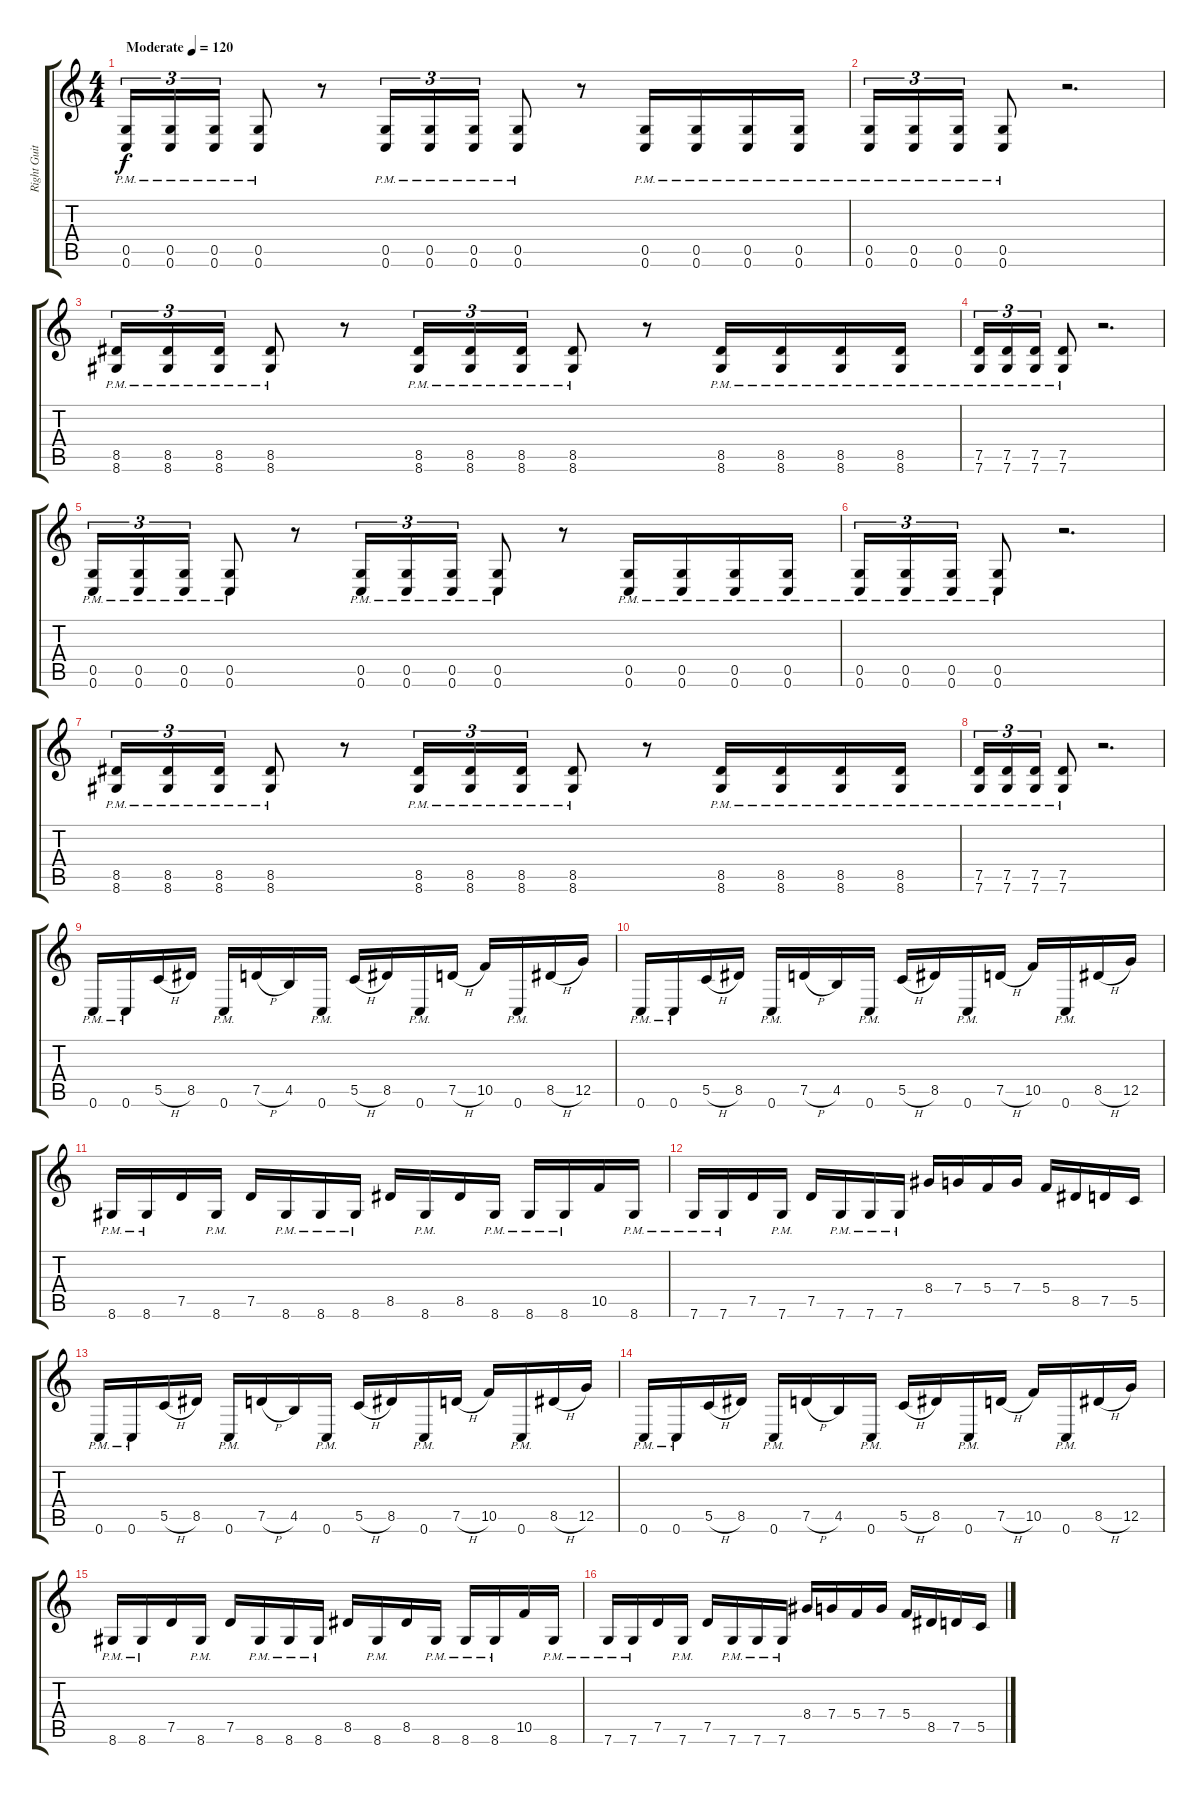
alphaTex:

\track ("Right Guitar" "Right Guit") {instrument distortionguitar}
\staff {score tabs}
\tuning (D4 A3 F3 C3 G2 C2) {hide}
\ts (4 4)
\tempo (120 "Moderate")
\clef g2
\ks c
(0.5{pm} 0.6{pm}).16{tu (3 2) dy f instrument distortionguitar} (0.5{pm} 0.6{pm}).16{tu (3 2)} (0.5{pm} 0.6{pm}).16{tu (3 2)} (0.5{pm} 0.6{pm}).8 r.8 (0.5{pm} 0.6{pm}).16{tu (3 2)} (0.5{pm} 0.6{pm}).16{tu (3 2)} (0.5{pm} 0.6{pm}).16{tu (3 2)} (0.5{pm} 0.6{pm}).8 r.8 (0.5{pm} 0.6{pm}).16 (0.5{pm} 0.6{pm}).16 (0.5{pm} 0.6{pm}).16 (0.5{pm} 0.6{pm}).16 |
(0.5{pm} 0.6{pm}).16{tu (3 2)} (0.5{pm} 0.6{pm}).16{tu (3 2)} (0.5{pm} 0.6{pm}).16{tu (3 2)} (0.5{pm} 0.6{pm}).8 r.2{d} |
(8.5{pm} 8.6{pm}).16{tu (3 2)} (8.5{pm} 8.6{pm}).16{tu (3 2)} (8.5{pm} 8.6{pm}).16{tu (3 2)} (8.5{pm} 8.6{pm}).8 r.8 (8.5{pm} 8.6{pm}).16{tu (3 2)} (8.5{pm} 8.6{pm}).16{tu (3 2)} (8.5{pm} 8.6{pm}).16{tu (3 2)} (8.5{pm} 8.6{pm}).8 r.8 (8.5{pm} 8.6{pm}).16 (8.5{pm} 8.6{pm}).16 (8.5{pm} 8.6{pm}).16 (8.5{pm} 8.6{pm}).16 |
(7.5{pm} 7.6{pm}).16{tu (3 2)} (7.5{pm} 7.6{pm}).16{tu (3 2)} (7.5{pm} 7.6{pm}).16{tu (3 2)} (7.5{pm} 7.6{pm}).8 r.2{d} |
(0.5{pm} 0.6{pm}).16{tu (3 2)} (0.5{pm} 0.6{pm}).16{tu (3 2)} (0.5{pm} 0.6{pm}).16{tu (3 2)} (0.5{pm} 0.6{pm}).8 r.8 (0.5{pm} 0.6{pm}).16{tu (3 2)} (0.5{pm} 0.6{pm}).16{tu (3 2)} (0.5{pm} 0.6{pm}).16{tu (3 2)} (0.5{pm} 0.6{pm}).8 r.8 (0.5{pm} 0.6{pm}).16 (0.5{pm} 0.6{pm}).16 (0.5{pm} 0.6{pm}).16 (0.5{pm} 0.6{pm}).16 |
(0.5{pm} 0.6{pm}).16{tu (3 2)} (0.5{pm} 0.6{pm}).16{tu (3 2)} (0.5{pm} 0.6{pm}).16{tu (3 2)} (0.5{pm} 0.6{pm}).8 r.2{d} |
(8.5{pm} 8.6{pm}).16{tu (3 2)} (8.5{pm} 8.6{pm}).16{tu (3 2)} (8.5{pm} 8.6{pm}).16{tu (3 2)} (8.5{pm} 8.6{pm}).8 r.8 (8.5{pm} 8.6{pm}).16{tu (3 2)} (8.5{pm} 8.6{pm}).16{tu (3 2)} (8.5{pm} 8.6{pm}).16{tu (3 2)} (8.5{pm} 8.6{pm}).8 r.8 (8.5{pm} 8.6{pm}).16 (8.5{pm} 8.6{pm}).16 (8.5{pm} 8.6{pm}).16 (8.5{pm} 8.6{pm}).16 |
(7.5{pm} 7.6{pm}).16{tu (3 2)} (7.5{pm} 7.6{pm}).16{tu (3 2)} (7.5{pm} 7.6{pm}).16{tu (3 2)} (7.5{pm} 7.6{pm}).8 r.2{d} |
0.6{pm}.16{balance 16} 0.6{pm}.16 5.5{h}.16 8.5.16 0.6{pm}.16 7.5{h}.16 4.5.16 0.6{pm}.16 5.5{h}.16 8.5.16 0.6{pm}.16 7.5{h}.16 10.5.16 0.6{pm}.16 8.5{h}.16 12.5.16 |
0.6{pm}.16 0.6{pm}.16 5.5{h}.16 8.5.16 0.6{pm}.16 7.5{h}.16 4.5.16 0.6{pm}.16 5.5{h}.16 8.5.16 0.6{pm}.16 7.5{h}.16 10.5.16 0.6{pm}.16 8.5{h}.16 12.5.16 |
8.6{pm}.16 8.6{pm}.16 7.5.16 8.6{pm}.16 7.5.16 8.6{pm}.16 8.6{pm}.16 8.6{pm}.16 8.5.16 8.6{pm}.16 8.5.16 8.6{pm}.16 8.6{pm}.16 8.6{pm}.16 10.5.16 8.6{pm}.16 |
7.6{pm}.16 7.6{pm}.16 7.5.16 7.6{pm}.16 7.5.16 7.6{pm}.16 7.6{pm}.16 7.6{pm}.16 8.4.16 7.4.16 5.4.16 7.4.16 5.4.16 8.5.16 7.5.16 5.5.16 |
0.6{pm}.16 0.6{pm}.16 5.5{h}.16 8.5.16 0.6{pm}.16 7.5{h}.16 4.5.16 0.6{pm}.16 5.5{h}.16 8.5.16 0.6{pm}.16 7.5{h}.16 10.5.16 0.6{pm}.16 8.5{h}.16 12.5.16 |
0.6{pm}.16 0.6{pm}.16 5.5{h}.16 8.5.16 0.6{pm}.16 7.5{h}.16 4.5.16 0.6{pm}.16 5.5{h}.16 8.5.16 0.6{pm}.16 7.5{h}.16 10.5.16 0.6{pm}.16 8.5{h}.16 12.5.16 |
8.6{pm}.16 8.6{pm}.16 7.5.16 8.6{pm}.16 7.5.16 8.6{pm}.16 8.6{pm}.16 8.6{pm}.16 8.5.16 8.6{pm}.16 8.5.16 8.6{pm}.16 8.6{pm}.16 8.6{pm}.16 10.5.16 8.6{pm}.16 |
7.6{pm}.16 7.6{pm}.16 7.5.16 7.6{pm}.16 7.5.16 7.6{pm}.16 7.6{pm}.16 7.6{pm}.16 8.4.16 7.4.16 5.4.16 7.4.16 5.4.16 8.5.16 7.5.16 5.5.16
